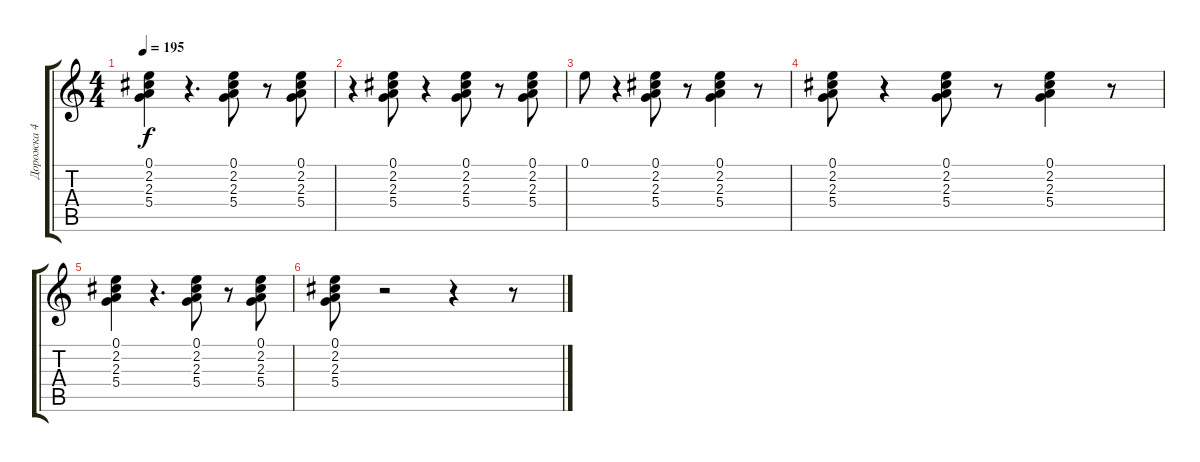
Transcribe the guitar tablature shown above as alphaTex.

\track ("Дорожка 4" "Дорожка 4") {instrument electricguitarmuted}
\staff {score tabs}
\tuning (E4 B3 G3 D3 A2 E2) {hide}
\ts (4 4)
\tempo 195
\clef g2
\ks c
(0.1 2.2 2.3 5.4).4{dy f} r.4{d} (0.1 2.2 2.3 5.4).8 r.8 (0.1 2.2 2.3 5.4).8 |
r.4 (0.1 2.2 2.3 5.4).8 r.4 (0.1 2.2 2.3 5.4).8 r.8 (0.1 2.2 2.3 5.4).8 |
0.1.8 r.4 (0.1 2.2 2.3 5.4).8 r.8 (0.1 2.2 2.3 5.4).4 r.8 |
(0.1 2.2 2.3 5.4).8 r.4 (0.1 2.2 2.3 5.4).8 r.8 (0.1 2.2 2.3 5.4).4 r.8 |
(0.1 2.2 2.3 5.4).4 r.4{d} (0.1 2.2 2.3 5.4).8 r.8 (0.1 2.2 2.3 5.4).8 |
(0.1 2.2 2.3 5.4).8 r.2 r.4 r.8
